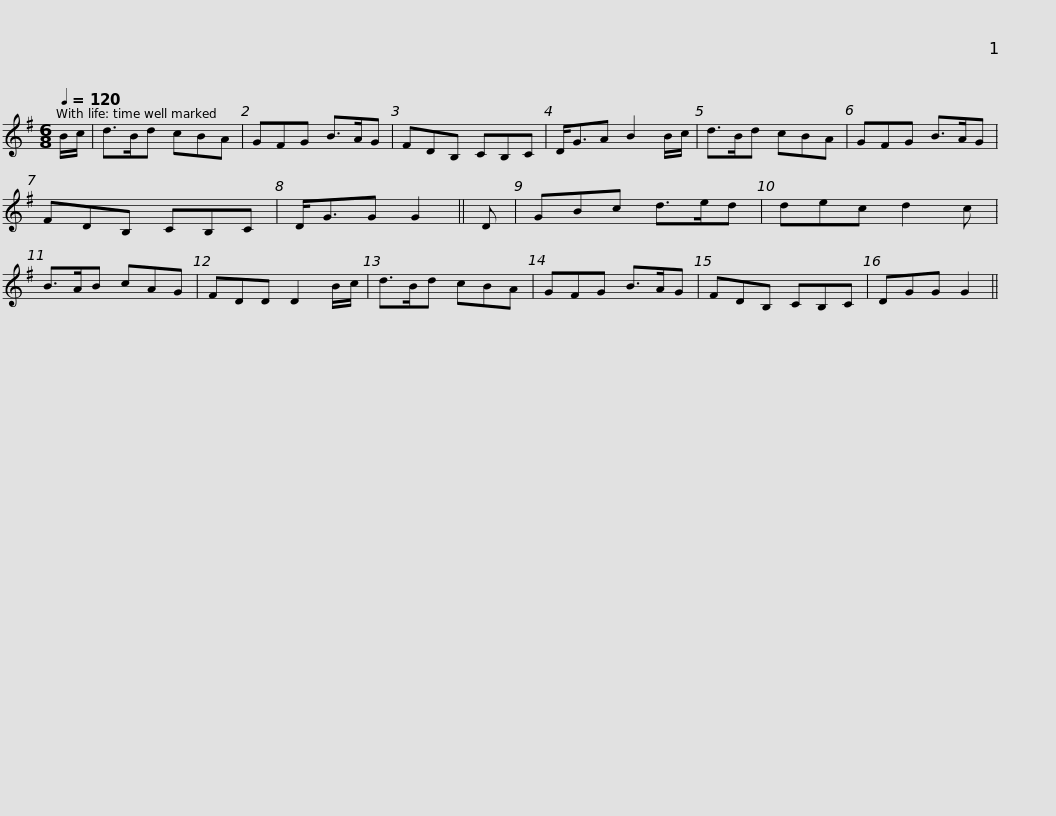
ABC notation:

X:1
L:1/8
Q:1/4=120
M:6/8
I:linebreak $
K:G
V:1 treble
V:1
 B/c/ | d>Bd cBA | GFG B>AG | FDB, CB,C | D<GA B2 B/c/ | %5
 d>Bd cBA | GFG B>AG |$ FDB, CB,C | D<GG G2 || D | %10
 GBc d>ed | dec d2 c | B>AB cAG | FDD D2 B/c/ | d>Bd cBA |$ %15
 GFG B>AG | FDB, CB,C | DGG G2 || %18
